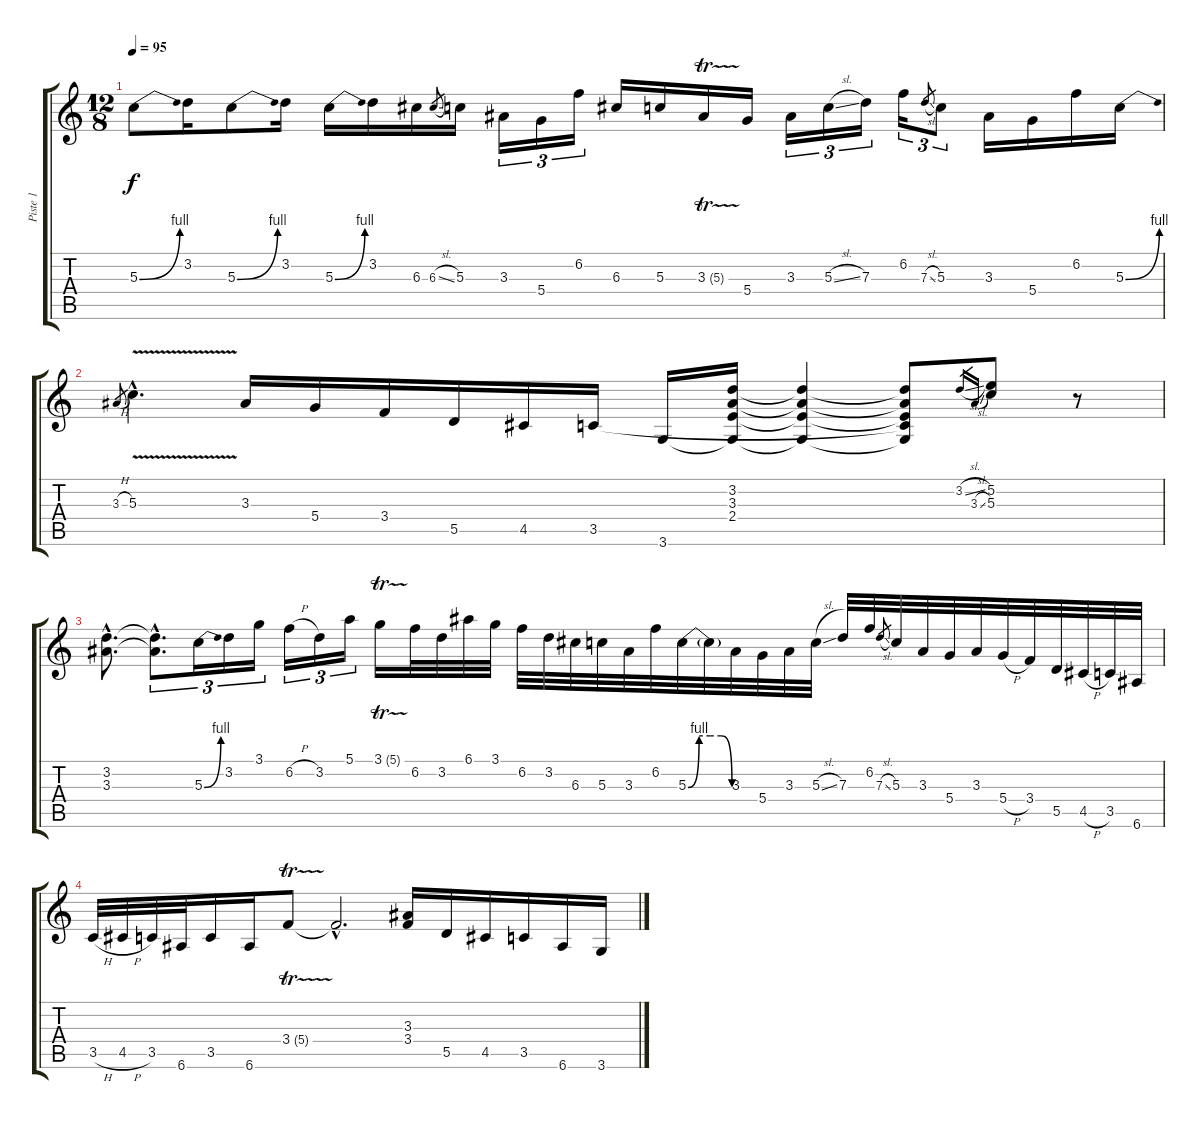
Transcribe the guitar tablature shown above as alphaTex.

\track ("Piste 1" "Piste 1") {instrument overdrivenguitar}
\staff {score tabs}
\tuning (E4 B3 G3 D3 A2 E2) {hide}
\ts (12 8)
\tempo 95
\clef g2
\ks c
5.3{be (bend 0 0 60 4)}.8{dy f} 3.2.16 5.3{be (bend 0 0 60 4)}.8 3.2.16 5.3{be (bend 0 0 60 4)}.16 3.2.16 6.3.16 6.3{sl}.8{gr} 5.3.16 3.3.16{tu (3 2)} 5.4.16{tu (3 2)} 6.2.16{tu (3 2)} 6.3.16 5.3.16 3.3{tr (5 16)}.16 5.4.16 3.3.16{tu (3 2)} 5.3{sl}.16{tu (3 2)} 7.3.16{tu (3 2)} 6.2.16{tu (3 2)} 7.3{sl}.8{gr} 5.3.8{tu (3 2)} 3.3.16 5.4.16 6.2.16 5.3{be (bend 0 0 60 4)}.16 |
3.3{h}.8{gr} 5.3{v hac}.4{d} 3.3.16 5.4.16 3.4.16 5.5.16 4.5.16 3.5.16 3.6.16 (3.2 3.3 2.4 3.6{t}).16 (3.2{t} 3.3{t} 2.4{t} 3.6{t}).4 (3.2{t} 3.3{t} 2.4{t} 3.5{t} 3.6{t}).8 3.2{sl}.16{gr} 3.3{sl}.16{gr} (5.2 5.3).8 r.8 |
(3.2{hac} 3.3{hac}).8{d} (3.2{hac t} 3.3{hac t}).8{d tu (3 2)} 5.3{be (bend 0 0 60 4)}.16{tu (3 2)} 3.2.16{tu (3 2)} 3.1.16{tu (3 2)} 6.2{h}.16{tu (3 2)} 3.2.16{tu (3 2)} 5.1.16{tu (3 2)} 3.1{tr (5 16)}.16 6.2.32 3.2.32 6.1.32 3.1.32 6.2.32 3.2.32 6.3.32 5.3.32 3.3.32 6.2.32 5.3{be (custom 0 0 15 4 30 4 45 4 60 0)}.32 5.3{t}.32 3.3.32 5.4.32 3.3.32 5.3{sl}.32 7.3.32 6.2.32 7.3{sl}.8{gr} 5.3.32 3.3.32 5.4.32 3.3.32 5.4{h}.32 3.4.32 5.5.32 4.5{h}.32 3.5.32 6.6.32 |
3.5{h}.32 4.5{h}.32 3.5.32 6.6.32 3.5.16 6.6.16 3.4{tr (5 32)}.8 3.4{hac t}.2{d} (3.3 3.4).16 5.5.16 4.5.16 3.5.16 6.6.16 3.6.16
